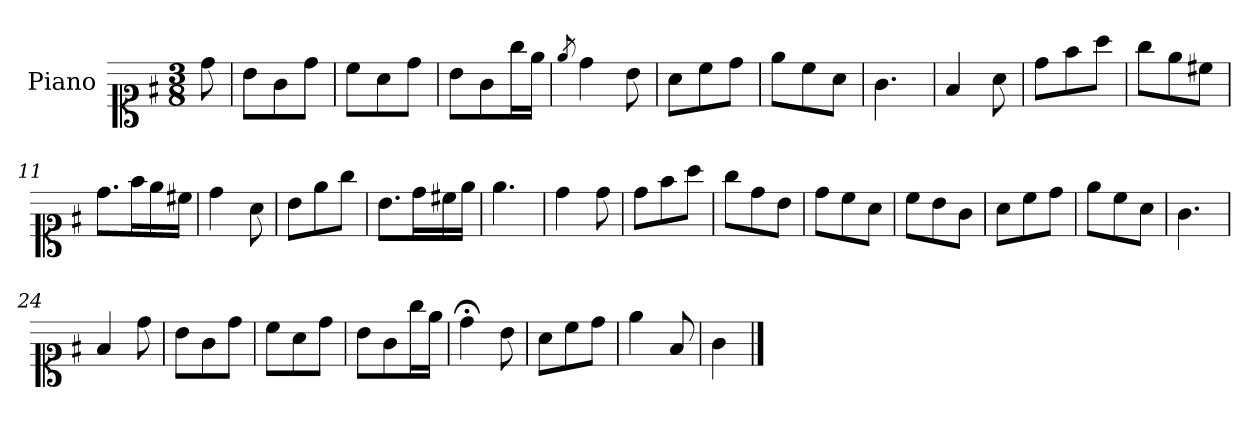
**kern
*part1
*staff1
*I"Piano
*I'Pno.
*clefC1
*k[f#]
*M3/8
=
8dd\
=1
8b\L
8g\
8dd\J
=2
8cc\L
8a\
8dd\J
=3
8b\L
8g\
16gg\L
16ee\JJ
=4
8qee/
4dd\
8b\
=5
8a\L
8cc\
8dd\J
=6
8ee\L
8cc\
8a\J
=7
4.g\
=8
4f#/
8a\
=9
8dd\L
8ff#\
8aa\J
=10
8gg\L
8ee\
8cc#X\J
!!LO:LB:g=z
=11
8.dd\L
16ff#\L
16ee\
16cc#X\JJ
=12
4dd\
8a\
=13
8b\L
8ee\
8gg\J
=14
8.b\L
16dd\L
16cc#X\
16ee\JJ
=15
4.ee\
=16
4dd\
8dd\
=17
8dd\L
8ff#\
8aa\J
=18
8gg\L
8dd\
8b\J
=19
8dd\L
8cc\
8a\J
=20
8cc\L
8b\
8g\J
!!LO:LB:g=z
=21
8a\L
8cc\
8dd\J
=22
8ee\L
8cc\
8a\J
=23
4.g\
=24
4f#/
8dd\
=25
8b\L
8g\
8dd\J
=26
8cc\L
8a\
8dd\J
=27
8b\L
8g\
16gg\L
16ee\JJ
=28
4dd;<\
8b\
=29
8a\L
8cc\
8dd\J
=30
4ee\
8f#/
=31
4g\
==
*-
